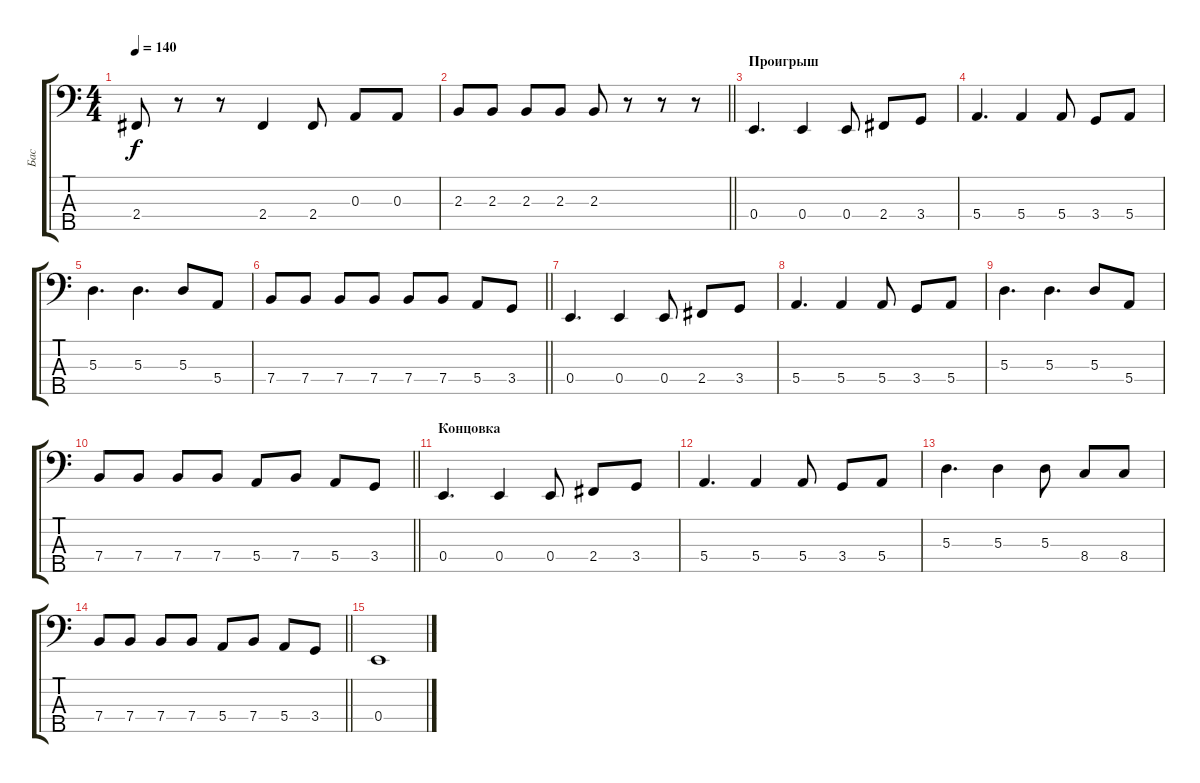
\track ("Бас" "Бас") {instrument electricbassfinger}
\staff {score tabs}
\tuning (G2 D2 A1 E1 B0) {hide}
\ts (4 4)
\tempo 140
\clef f4
\ks c
2.4.8{dy f} r.8 r.8 2.4.4 2.4.8 0.3.8 0.3.8 |
\barLineRight lightlight
2.3.8 2.3.8 2.3.8 2.3.8 2.3.8 r.8 r.8 r.8 |
\section ("" "Проигрыш")
0.4.4{d} 0.4.4 0.4.8 2.4.8 3.4.8 |
5.4.4{d} 5.4.4 5.4.8 3.4.8 5.4.8 |
5.3.4{d} 5.3.4{d} 5.3.8 5.4.8 |
\barLineRight lightlight
7.4.8 7.4.8 7.4.8 7.4.8 7.4.8 7.4.8 5.4.8 3.4.8 |
0.4.4{d} 0.4.4 0.4.8 2.4.8 3.4.8 |
5.4.4{d} 5.4.4 5.4.8 3.4.8 5.4.8 |
5.3.4{d} 5.3.4{d} 5.3.8 5.4.8 |
\barLineRight lightlight
7.4.8 7.4.8 7.4.8 7.4.8 5.4.8 7.4.8 5.4.8 3.4.8 |
\section ("" "Концовка")
0.4.4{d} 0.4.4 0.4.8 2.4.8 3.4.8 |
5.4.4{d} 5.4.4 5.4.8 3.4.8 5.4.8 |
5.3.4{d} 5.3.4 5.3.8 8.4.8 8.4.8 |
\barLineRight lightlight
7.4.8 7.4.8 7.4.8 7.4.8 5.4.8 7.4.8 5.4.8 3.4.8 |
0.4.1
